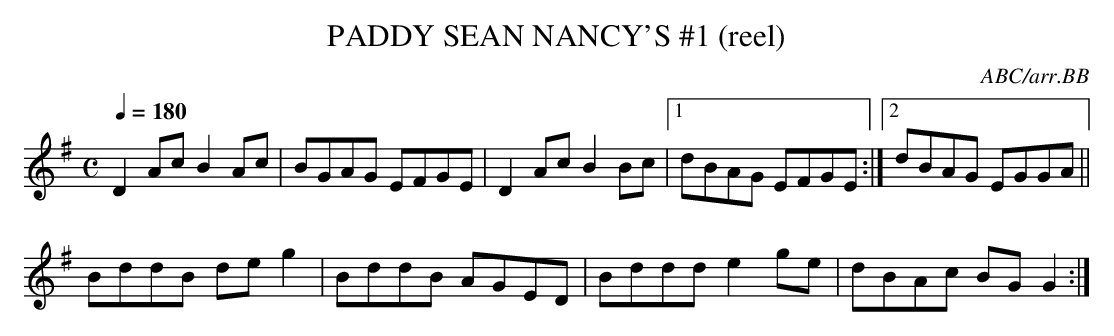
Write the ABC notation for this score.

X:1
T:PADDY SEAN NANCY'S #1 (reel)
C:ABC/arr.BB
Q:1/4=180
L:1/8
M:C
K:G
D2Ac B2Ac|BGAG EFGE|D2Ac B2Bc|1 dBAG EFGE :|\
[2 dBAG EGGA||
BddB deg2|BddB AGED|Bddd e2ge|dBAc BGG2:|
